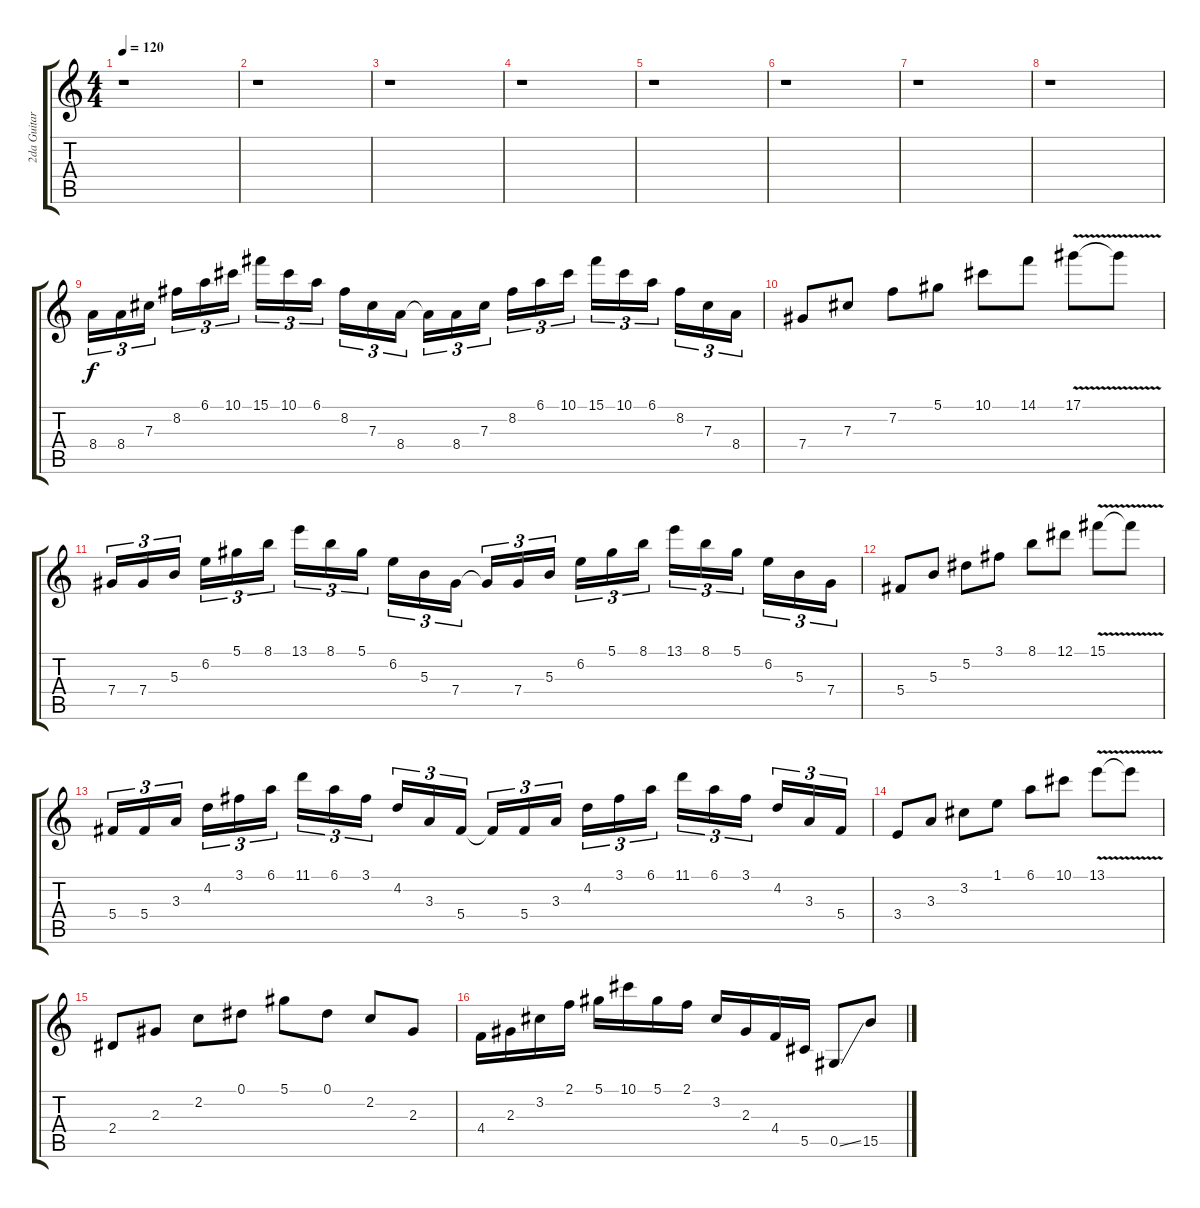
\track ("2da Guitarra Acustica" "2da Guitar") {instrument acousticguitarnylon}
\staff {score tabs}
\tuning (Eb4 Bb3 Gb3 Db3 Ab2 Eb2) {hide}
\ts (4 4)
\tempo 120
\clef g2
\ks c
r.1{dy f} |
r.1 |
r.1 |
r.1 |
r.1 |
r.1 |
r.1 |
r.1 |
8.4.16{tu (3 2) instrument overdrivenguitar} 8.4.16{tu (3 2)} 7.3.16{tu (3 2)} 8.2.16{tu (3 2)} 6.1.16{tu (3 2)} 10.1.16{tu (3 2)} 15.1.16{tu (3 2)} 10.1.16{tu (3 2)} 6.1.16{tu (3 2)} 8.2.16{tu (3 2)} 7.3.16{tu (3 2)} 8.4.16{tu (3 2)} 8.4{t}.16{tu (3 2)} 8.4.16{tu (3 2)} 7.3.16{tu (3 2)} 8.2.16{tu (3 2)} 6.1.16{tu (3 2)} 10.1.16{tu (3 2)} 15.1.16{tu (3 2)} 10.1.16{tu (3 2)} 6.1.16{tu (3 2)} 8.2.16{tu (3 2)} 7.3.16{tu (3 2)} 8.4.16{tu (3 2)} |
7.4.8 7.3.8 7.2.8 5.1.8 10.1.8 14.1.8 17.1{v}.8 17.1{t}.8 |
7.4.16{tu (3 2) instrument overdrivenguitar} 7.4.16{tu (3 2)} 5.3.16{tu (3 2)} 6.2.16{tu (3 2)} 5.1.16{tu (3 2)} 8.1.16{tu (3 2)} 13.1.16{tu (3 2)} 8.1.16{tu (3 2)} 5.1.16{tu (3 2)} 6.2.16{tu (3 2)} 5.3.16{tu (3 2)} 7.4.16{tu (3 2)} 7.4{t}.16{tu (3 2)} 7.4.16{tu (3 2)} 5.3.16{tu (3 2)} 6.2.16{tu (3 2)} 5.1.16{tu (3 2)} 8.1.16{tu (3 2)} 13.1.16{tu (3 2)} 8.1.16{tu (3 2)} 5.1.16{tu (3 2)} 6.2.16{tu (3 2)} 5.3.16{tu (3 2)} 7.4.16{tu (3 2)} |
5.4.8 5.3.8 5.2.8 3.1.8 8.1.8 12.1.8 15.1{v}.8 15.1{t}.8 |
5.4.16{tu (3 2) instrument overdrivenguitar} 5.4.16{tu (3 2)} 3.3.16{tu (3 2)} 4.2.16{tu (3 2)} 3.1.16{tu (3 2)} 6.1.16{tu (3 2)} 11.1.16{tu (3 2)} 6.1.16{tu (3 2)} 3.1.16{tu (3 2)} 4.2.16{tu (3 2)} 3.3.16{tu (3 2)} 5.4.16{tu (3 2)} 5.4{t}.16{tu (3 2)} 5.4.16{tu (3 2)} 3.3.16{tu (3 2)} 4.2.16{tu (3 2)} 3.1.16{tu (3 2)} 6.1.16{tu (3 2)} 11.1.16{tu (3 2)} 6.1.16{tu (3 2)} 3.1.16{tu (3 2)} 4.2.16{tu (3 2)} 3.3.16{tu (3 2)} 5.4.16{tu (3 2)} |
3.4.8 3.3.8 3.2.8 1.1.8 6.1.8 10.1.8 13.1{v}.8 13.1{t}.8 |
2.4.8{instrument overdrivenguitar} 2.3.8 2.2.8 0.1.8 5.1.8 0.1.8 2.2.8 2.3.8 |
4.4.16{instrument overdrivenguitar} 2.3.16 3.2.16 2.1.16 5.1.16 10.1.16 5.1.16 2.1.16 3.2.16 2.3.16 4.4.16 5.5.16 0.5{ss}.8 15.5.8
